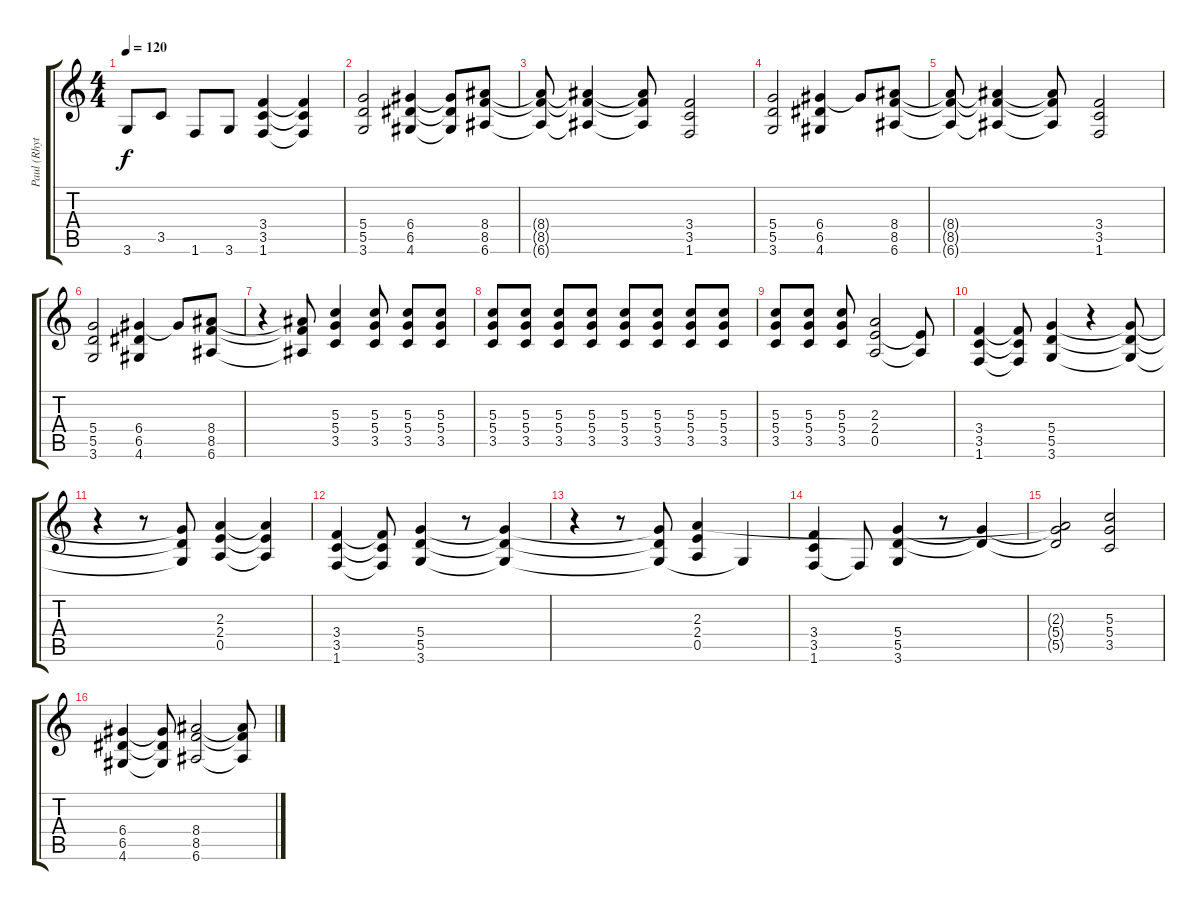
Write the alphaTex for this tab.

\track ("Paul (Rhythm)" "Paul (Rhyt") {instrument distortionguitar}
\staff {score tabs}
\tuning (E4 B3 G3 D3 A2 E2) {hide}
\ts (4 4)
\tempo 120
\clef g2
\ks c
3.6.8{dy f} 3.5.8 1.6.8 3.6.8 (3.4 3.5 1.6).4 (3.4{t} 3.5{t} 1.6{t}).4 |
(5.4 5.5 3.6).2 (6.4 6.5 4.6).4 (6.4{t} 6.5{t} 4.6{t}).8 (8.4 8.5 6.6).8 |
(8.4{t} 8.5{t} 6.6{t}).8 (8.4{t} 8.5{t} 6.6{t}).4 (8.4{t} 8.5{t} 6.6{t}).8 (3.4 3.5 1.6).2 |
(5.4 5.5 3.6).2 (6.4 6.5 4.6).4 6.4{t}.8 (8.4 8.5 6.6).8 |
(8.4{t} 8.5{t} 6.6{t}).8 (8.4{t} 8.5{t} 6.6{t}).4 (8.4{t} 8.5{t} 6.6{t}).8 (3.4 3.5 1.6).2 |
(5.4 5.5 3.6).2 (6.4 6.5 4.6).4 6.4{t}.8 (8.4 8.5 6.6).8 |
r.4 (8.4{t} 8.5{t} 6.6{t}).8 (5.3 5.4 3.5).4 (5.3 5.4 3.5).8 (5.3 5.4 3.5).8 (5.3 5.4 3.5).8 |
(5.3 5.4 3.5).8 (5.3 5.4 3.5).8 (5.3 5.4 3.5).8 (5.3 5.4 3.5).8 (5.3 5.4 3.5).8 (5.3 5.4 3.5).8 (5.3 5.4 3.5).8 (5.3 5.4 3.5).8 |
(5.3 5.4 3.5).8 (5.3 5.4 3.5).8 (5.3 5.4 3.5).8 (2.3 2.4 0.5).2 (2.4{t} 0.5{t}).8 |
(3.4 3.5 1.6).4 (3.4{t} 3.5{t} 1.6{t}).8 (5.4 5.5 3.6).4 r.4 (5.4{t} 5.5{t} 3.6{t}).8 |
r.4 r.8 (5.4{t} 5.5{t} 3.6{t}).8 (2.3 2.4 0.5).4 (2.3{t} 2.4{t} 0.5{t}).4 |
(3.4 3.5 1.6).4 (3.4{t} 3.5{t} 1.6{t}).8 (5.4 5.5 3.6).4 r.8 (5.4{t} 5.5{t} 3.6{t}).4 |
r.4 r.8 (5.4{t} 5.5{t} 3.6{t}).8 (2.3 2.4 0.5).4 3.6{t}.4 |
(3.4 3.5 1.6).4 1.6{t}.8 (5.4 5.5 3.6).4 r.8 (5.4{t} 5.5{t}).4 |
(2.3{t} 5.4{t} 5.5{t}).2 (5.3 5.4 3.5).2 |
(6.4 6.5 4.6).4 (6.4{t} 6.5{t} 4.6{t}).8 (8.4 8.5 6.6).2 (8.4{t} 8.5{t} 6.6{t}).8
